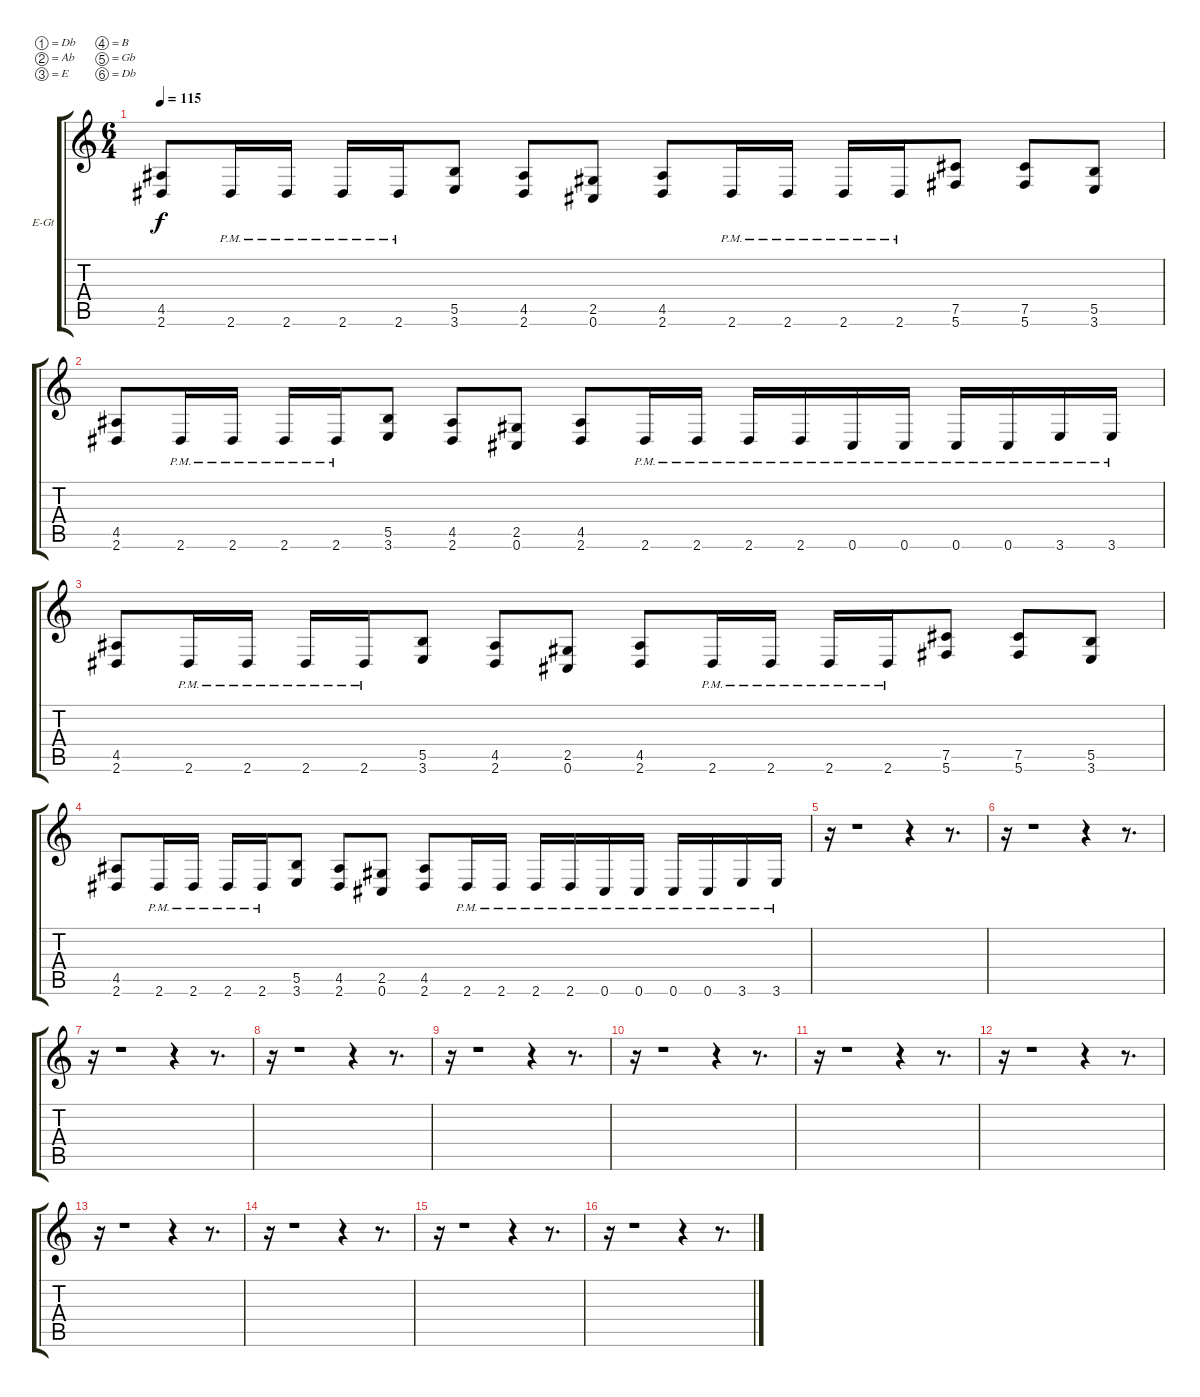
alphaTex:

\bracketExtendMode groupsimilarinstruments
\firstSystemTrackNameOrientation horizontal
\otherSystemsTrackNameOrientation horizontal
\track ("Both gtrs. for one (Rythm)" "E-Gt") {instrument distortionguitar}
\staff {score tabs}
\tuning (Db4 Ab3 E3 B2 Gb2 Db2)
\ts (6 4)
\tempo 115
\clef g2
\ks c
(4.5 2.6).8{dy f} 2.6{pm}.16 2.6{pm}.16 2.6{pm}.16 2.6{pm}.16 (5.5 3.6).8 (4.5 2.6).8 (2.5 0.6).8 (4.5 2.6).8 2.6{pm}.16 2.6{pm}.16 2.6{pm}.16 2.6{pm}.16 (7.5 5.6).8 (7.5 5.6).8 (5.5 3.6).8 |
(4.5 2.6).8 2.6{pm}.16 2.6{pm}.16 2.6{pm}.16 2.6{pm}.16 (5.5 3.6).8 (4.5 2.6).8 (2.5 0.6).8 (4.5 2.6).8 2.6{pm}.16 2.6{pm}.16 2.6{pm}.16 2.6{pm}.16 0.6{pm}.16 0.6{pm}.16 0.6{pm}.16 0.6{pm}.16 3.6{pm}.16 3.6{pm}.16 |
(4.5 2.6).8 2.6{pm}.16 2.6{pm}.16 2.6{pm}.16 2.6{pm}.16 (5.5 3.6).8 (4.5 2.6).8 (2.5 0.6).8 (4.5 2.6).8 2.6{pm}.16 2.6{pm}.16 2.6{pm}.16 2.6{pm}.16 (7.5 5.6).8 (7.5 5.6).8 (5.5 3.6).8 |
(4.5 2.6).8 2.6{pm}.16 2.6{pm}.16 2.6{pm}.16 2.6{pm}.16 (5.5 3.6).8 (4.5 2.6).8 (2.5 0.6).8 (4.5 2.6).8 2.6{pm}.16 2.6{pm}.16 2.6{pm}.16 2.6{pm}.16 0.6{pm}.16 0.6{pm}.16 0.6{pm}.16 0.6{pm}.16 3.6{pm}.16 3.6{pm}.16 |
r.16 r.1 r.4 r.8{d} |
r.16 r.1 r.4 r.8{d} |
r.16 r.1 r.4 r.8{d} |
r.16 r.1 r.4 r.8{d} |
r.16 r.1 r.4 r.8{d} |
r.16 r.1 r.4 r.8{d} |
r.16 r.1 r.4 r.8{d} |
r.16 r.1 r.4 r.8{d} |
r.16 r.1 r.4 r.8{d} |
r.16 r.1 r.4 r.8{d} |
r.16 r.1 r.4 r.8{d} |
r.16 r.1 r.4 r.8{d}
